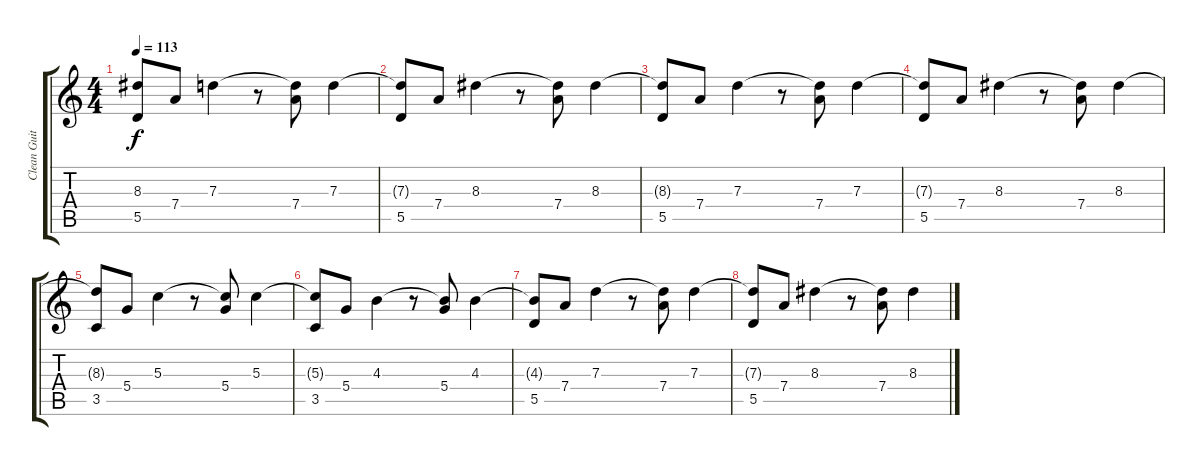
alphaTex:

\track ("Clean Guitar 2" "Clean Guit") {instrument acousticguitarnylon}
\staff {score tabs}
\tuning (E4 B3 G3 D3 A2 D2) {hide}
\ts (4 4)
\tempo 113
\clef g2
\ks c
(8.3{t} 5.5).8{dy f} 7.4.8 7.3.4 r.8 (7.3{t} 7.4).8 7.3.4 |
(7.3{t} 5.5).8 7.4.8 8.3.4 r.8 (8.3{t} 7.4).8 8.3.4 |
(8.3{t} 5.5).8 7.4.8 7.3.4 r.8 (7.3{t} 7.4).8 7.3.4 |
(7.3{t} 5.5).8 7.4.8 8.3.4 r.8 (8.3{t} 7.4).8 8.3.4 |
(8.3{t} 3.5).8 5.4.8 5.3.4 r.8 (5.3{t} 5.4).8 5.3.4 |
(5.3{t} 3.5).8 5.4.8 4.3.4 r.8 (4.3{t} 5.4).8 4.3.4 |
(4.3{t} 5.5).8 7.4.8 7.3.4 r.8 (7.3{t} 7.4).8 7.3.4 |
(7.3{t} 5.5).8 7.4.8 8.3.4 r.8 (8.3{t} 7.4).8 8.3.4
